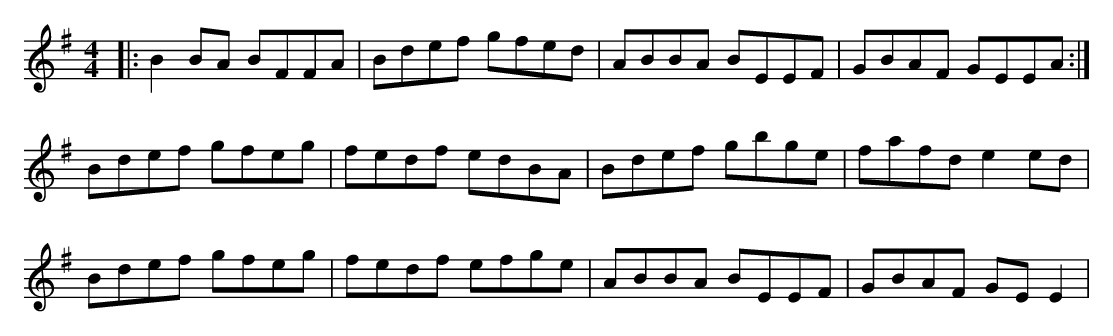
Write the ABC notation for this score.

X:1
M:4/4
K:G
|:B2 BA BFFA|Bdef gfed|ABBA BEEF|GBAF GEEA:|
Bdef gfeg|fedf edBA|Bdef gbge|fafd e2 ed|
Bdef gfeg|fedf efge|ABBA BEEF|GBAF GEE2|
